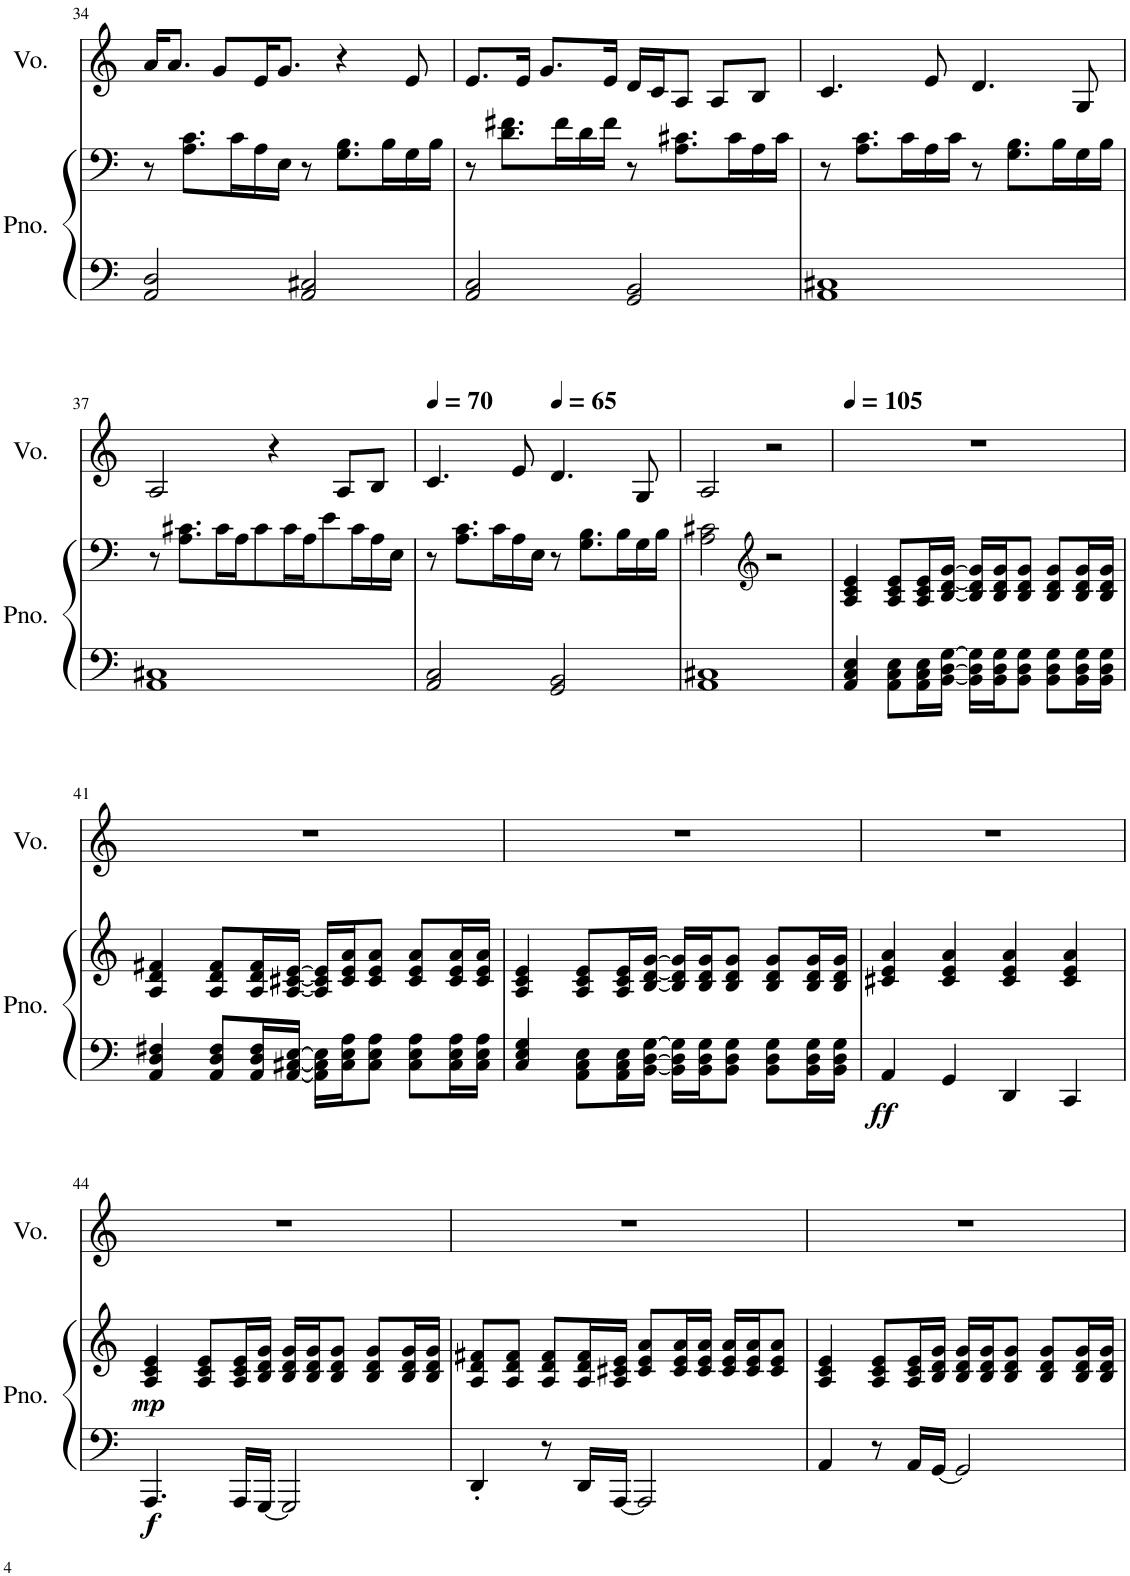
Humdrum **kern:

**kern	**kern	**dynam	**kern
*part2	*part2	*part2	*part1
*staff3	*staff2	*staff2/3	*staff1
*I"Piano	*	*	*I"Voice
*I'Pno.	*	*	*I'Vo.
!!LO:PB:g=z
*clefF4	*clefF4	*	*clefG2
*k[]	*k[]	*	*k[]
*M4/4	*M4/4	*	*M4/4
=34	=34	=34	=34
2AA/ 2D/	8r	.	16a/KL
.	.	.	8.a/J
.	8.A\ 8.c\L	.	.
.	.	.	8g/L
.	16c\L	.	.
.	16A\	.	16e/K
.	16E\JJ	.	8.g/J
2AA/ 2C#X/	8r	.	.
.	8.G\ 8.B\L	.	4r
.	16B\L	.	.
.	16G\	.	8e/
.	16B\JJ	.	.
=35	=35	=35	=35
2AA/ 2C/	8r	.	8.e/L
.	8.d\ 8.f#X\L	.	.
.	.	.	16e/Jk
.	.	.	8.g/L
.	16f#\L	.	.
.	16d\	.	.
.	16f#\JJ	.	16e/Jk
2GG/ 2BB/	8r	.	16d/LL
.	.	.	16c/J
.	8.A\ 8.c#X\L	.	8A/J
.	.	.	8A/L
.	16c#\L	.	.
.	16A\	.	8B/J
.	16c#\JJ	.	.
=36	=36	=36	=36
1AA 1C#X	8r	.	4.c/
.	8.A\ 8.c\L	.	.
.	16c\L	.	.
.	16A\	.	8e/
.	16c\JJ	.	.
.	8r	.	4.d/
.	8.G\ 8.B\L	.	.
.	16B\L	.	.
.	16G\	.	8G/
.	16B\JJ	.	.
!!LO:LB:g=z
=37	=37	=37	=37
1AA 1C#X	8r	.	2A/
.	8.A\ 8.c#X\L	.	.
.	16c#\L	.	.
.	16A\J	.	.
.	8c#\	.	.
.	.	.	4r
.	16c#\L	.	.
.	16A\J	.	.
.	8e\	.	.
.	.	.	8A/L
.	16c#\L	.	.
.	16A\	.	8B/J
.	16E\JJ	.	.
=38	=38	=38	=38
*	*	*	*MM70
2AA/ 2C/	8r	.	4.c/
.	8.A\ 8.c\L	.	.
.	16c\L	.	.
.	16A\	.	8e/
.	16E\JJ	.	.
*	*	*	*MM65
2GG/ 2BB/	8r	.	4.d/
.	8.G\ 8.B\L	.	.
.	16B\L	.	.
.	16G\	.	8G/
.	16B\JJ	.	.
=39	=39	=39	=39
1AA 1C#X	2A\ 2c#X\	.	2A/
*	*clefG2	*	*
.	2r	.	2r
=40	=40	=40	=40
*	*	*	*MM105
4AA/ 4C/ 4E/	4A/ 4c/ 4e/	.	1r
8AA\ 8C\ 8E\L	8A/ 8c/ 8e/L	.	.
16AA\ 16C\ 16E\L	16A/ 16c/ 16e/L	.	.
[16BB\ [16D\ [16G\JJ	[16B/ [16d/ [16g/JJ	.	.
16BB\] 16D\] 16G\]LL	16B/] 16d/] 16g/]LL	.	.
16BB\ 16D\ 16G\J	16B/ 16d/ 16g/J	.	.
8BB\ 8D\ 8G\J	8B/ 8d/ 8g/J	.	.
8BB\ 8D\ 8G\L	8B/ 8d/ 8g/L	.	.
16BB\ 16D\ 16G\L	16B/ 16d/ 16g/L	.	.
16BB\ 16D\ 16G\JJ	16B/ 16d/ 16g/JJ	.	.
!!LO:LB:g=z
=41	=41	=41	=41
4AA/ 4D/ 4F#X/	4A/ 4d/ 4f#X/	.	1r
8AA/ 8D/ 8F#/L	8A/ 8d/ 8f#/L	.	.
16AA/ 16D/ 16F#/L	16A/ 16d/ 16f#/L	.	.
[16AA/ [16C#X/ [16E/JJ	[16A/ [16c#X/ [16e/JJ	.	.
16AA\] 16C#\] 16E\]LL	16A/] 16c#/] 16e/]LL	.	.
16C#\ 16E\ 16A\J	16c#/ 16e/ 16a/J	.	.
8C#\ 8E\ 8A\J	8c#/ 8e/ 8a/J	.	.
8C#\ 8E\ 8A\L	8c#/ 8e/ 8a/L	.	.
16C#\ 16E\ 16A\L	16c#/ 16e/ 16a/L	.	.
16C#\ 16E\ 16A\JJ	16c#/ 16e/ 16a/JJ	.	.
=42	=42	=42	=42
4C/ 4E/ 4G/	4A/ 4c/ 4e/	.	1r
8AA\ 8C\ 8E\L	8A/ 8c/ 8e/L	.	.
16AA\ 16C\ 16E\L	16A/ 16c/ 16e/L	.	.
[16BB\ [16D\ [16G\JJ	[16B/ [16d/ [16g/JJ	.	.
16BB\] 16D\] 16G\]LL	16B/] 16d/] 16g/]LL	.	.
16BB\ 16D\ 16G\J	16B/ 16d/ 16g/J	.	.
8BB\ 8D\ 8G\J	8B/ 8d/ 8g/J	.	.
8BB\ 8D\ 8G\L	8B/ 8d/ 8g/L	.	.
16BB\ 16D\ 16G\L	16B/ 16d/ 16g/L	.	.
16BB\ 16D\ 16G\JJ	16B/ 16d/ 16g/JJ	.	.
=43	=43	=43	=43
!	!	!LO:DY:b=2	!
4AA/	4c#X/ 4e/ 4a/	ff	1r
4GG/	4c#/ 4e/ 4a/	.	.
4DD/	4c#/ 4e/ 4a/	.	.
4CC/	4c#/ 4e/ 4a/	.	.
!!LO:LB:g=z
=44	=44	=44	=44
!	!	!LO:DY:b=2	!
!	!	!LO:DY:n=1:b	!
4.AAA/	4A/ 4c/ 4e/	f mp	1r
.	8A/ 8c/ 8e/L	.	.
16AAA/LL	16A/ 16c/ 16e/L	.	.
[16GGG/JJ	16B/ 16d/ 16g/JJ	.	.
2GGG/]	16B/ 16d/ 16g/LL	.	.
.	16B/ 16d/ 16g/J	.	.
.	8B/ 8d/ 8g/J	.	.
.	8B/ 8d/ 8g/L	.	.
.	16B/ 16d/ 16g/L	.	.
.	16B/ 16d/ 16g/JJ	.	.
=45	=45	=45	=45
4DD'/	8A/ 8d/ 8f#X/L	.	1r
.	8A/ 8d/ 8f#/J	.	.
8r	8A/ 8d/ 8f#/L	.	.
16DD/LL	16A/ 16d/ 16f#/L	.	.
[16AAA/JJ	16A/ 16c#X/ 16e/JJ	.	.
2AAA/]	8c#/ 8e/ 8a/L	.	.
.	16c#/ 16e/ 16a/L	.	.
.	16c#/ 16e/ 16a/JJ	.	.
.	16c#/ 16e/ 16a/LL	.	.
.	16c#/ 16e/ 16a/J	.	.
.	8c#/ 8e/ 8a/J	.	.
=46	=46	=46	=46
4AA/	4A/ 4c/ 4e/	.	1r
8r	8A/ 8c/ 8e/L	.	.
16AA/LL	16A/ 16c/ 16e/L	.	.
[16GG/JJ	16B/ 16d/ 16g/JJ	.	.
2GG/]	16B/ 16d/ 16g/LL	.	.
.	16B/ 16d/ 16g/J	.	.
.	8B/ 8d/ 8g/J	.	.
.	8B/ 8d/ 8g/L	.	.
.	16B/ 16d/ 16g/L	.	.
.	16B/ 16d/ 16g/JJ	.	.
=	=	=	=
*-	*-	*-	*-
